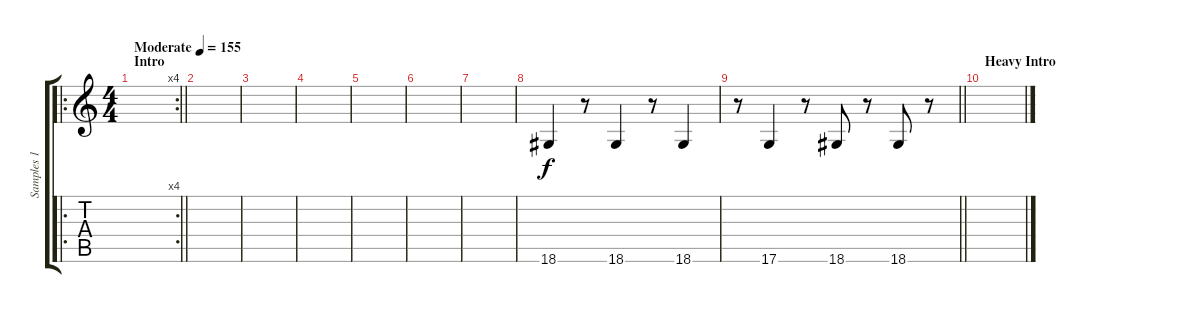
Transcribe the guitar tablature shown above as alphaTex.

\track ("Samples 1" "Samples 1") {instrument seashore}
\staff {score tabs}
\tuning (E4 B3 G3 D3 A2 D2) {hide}
\ro
\rc 4
\ts (4 4)
\section ("" "Intro")
\tempo (155 "Moderate")
\clef g2
\barLineRight lightlight
\ks c
|
\section ("" "")
|
|
|
|
|
|
18.6.4 r.8 18.6.4 r.8 18.6.4 |
\barLineRight lightlight
r.8 17.6.4 r.8 18.6.8 r.8 18.6.8 r.8 |
\section ("" "Heavy Intro")
